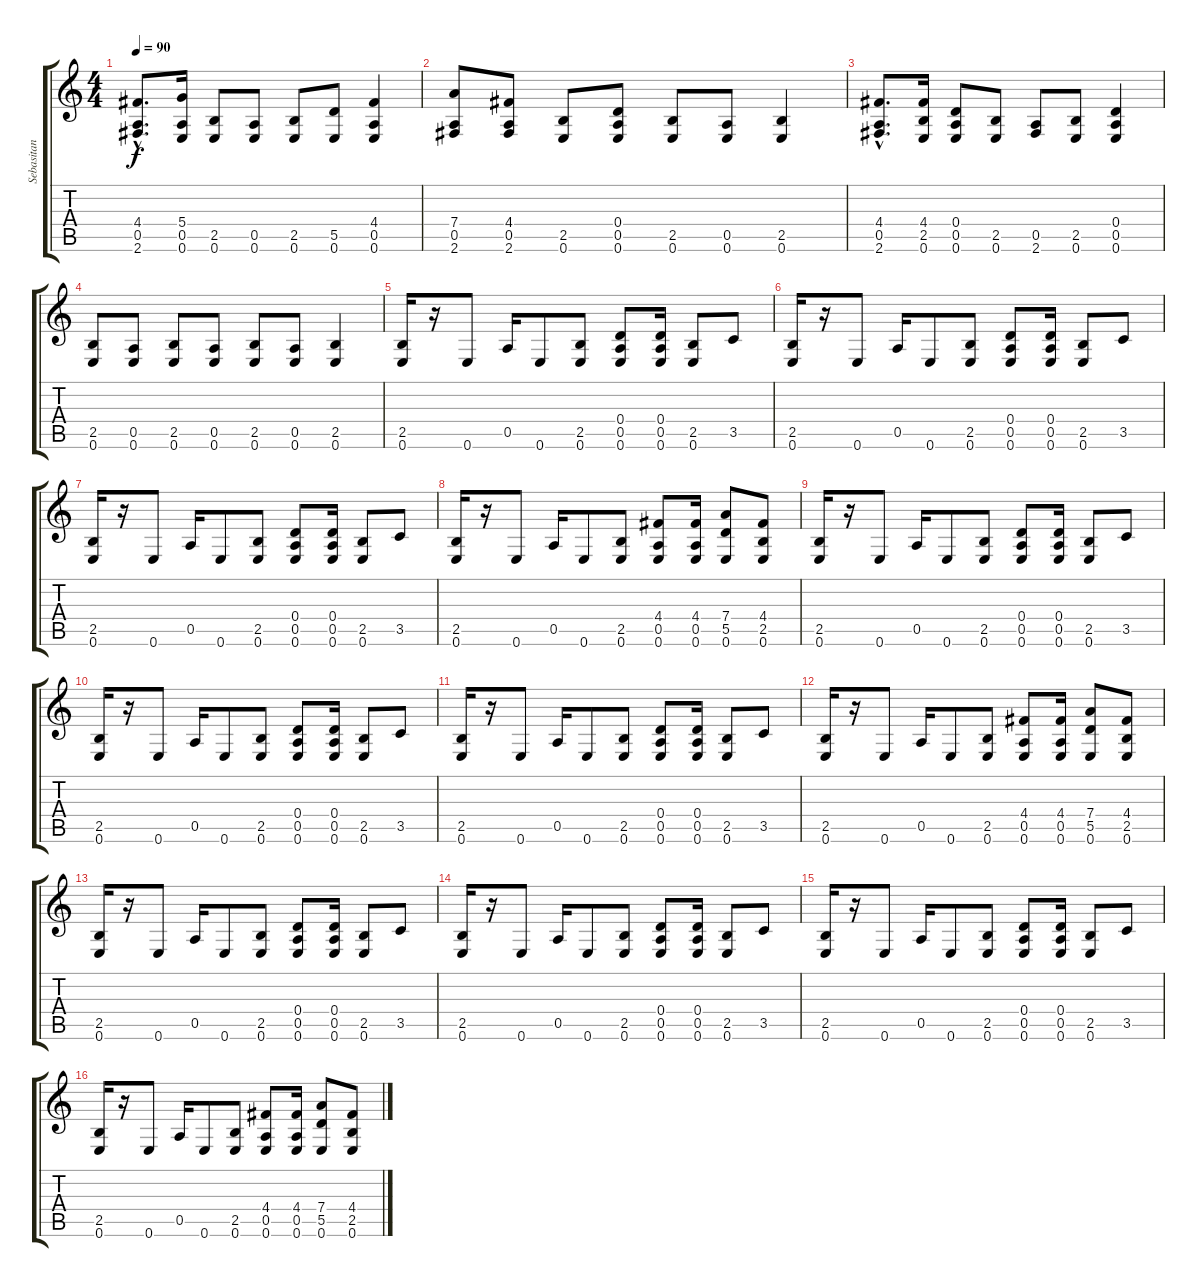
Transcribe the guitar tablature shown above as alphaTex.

\track ("Sebasitan" "Sebasitan") {instrument acousticguitarsteel}
\staff {score tabs}
\tuning (E4 B3 G3 D3 A2 E2) {hide}
\ts (4 4)
\tempo 90
\clef g2
\ks c
(4.4{hac} 0.5{hac} 2.6{hac}).8{d dy f} (5.4 0.5 0.6).16 (2.5 0.6).8 (0.5 0.6).8 (2.5 0.6).8 (5.5 0.6).8 (4.4 0.5 0.6).4 |
(7.4 0.5 2.6).8 (4.4 0.5 2.6).8 (2.5 0.6).8 (0.4 0.5 0.6).8 (2.5 0.6).8 (0.5 0.6).8 (2.5 0.6).4 |
(4.4{hac} 0.5{hac} 2.6{hac}).8{d} (4.4 2.5 0.6).16 (0.4 0.5 0.6).8 (2.5 0.6).8 (0.5 2.6).8 (2.5 0.6).8 (0.4 0.5 0.6).4 |
(2.5 0.6).8 (0.5 0.6).8 (2.5 0.6).8 (0.5 0.6).8 (2.5 0.6).8 (0.5 0.6).8 (2.5 0.6).4 |
(2.5 0.6).16 r.16 0.6.8 0.5.16 0.6.8 (2.5 0.6).8 (0.4 0.5 0.6).8 (0.4 0.5 0.6).16 (2.5 0.6).8 3.5.8 |
(2.5 0.6).16 r.16 0.6.8 0.5.16 0.6.8 (2.5 0.6).8 (0.4 0.5 0.6).8 (0.4 0.5 0.6).16 (2.5 0.6).8 3.5.8 |
(2.5 0.6).16 r.16 0.6.8 0.5.16 0.6.8 (2.5 0.6).8 (0.4 0.5 0.6).8 (0.4 0.5 0.6).16 (2.5 0.6).8 3.5.8 |
(2.5 0.6).16 r.16 0.6.8 0.5.16 0.6.8 (2.5 0.6).8 (4.4 0.5 0.6).8 (4.4 0.5 0.6).16 (7.4 5.5 0.6).8 (4.4 2.5 0.6).8 |
(2.5 0.6).16 r.16 0.6.8 0.5.16 0.6.8 (2.5 0.6).8 (0.4 0.5 0.6).8 (0.4 0.5 0.6).16 (2.5 0.6).8 3.5.8 |
(2.5 0.6).16 r.16 0.6.8 0.5.16 0.6.8 (2.5 0.6).8 (0.4 0.5 0.6).8 (0.4 0.5 0.6).16 (2.5 0.6).8 3.5.8 |
(2.5 0.6).16 r.16 0.6.8 0.5.16 0.6.8 (2.5 0.6).8 (0.4 0.5 0.6).8 (0.4 0.5 0.6).16 (2.5 0.6).8 3.5.8 |
(2.5 0.6).16 r.16 0.6.8 0.5.16 0.6.8 (2.5 0.6).8 (4.4 0.5 0.6).8 (4.4 0.5 0.6).16 (7.4 5.5 0.6).8 (4.4 2.5 0.6).8 |
(2.5 0.6).16 r.16 0.6.8 0.5.16 0.6.8 (2.5 0.6).8 (0.4 0.5 0.6).8 (0.4 0.5 0.6).16 (2.5 0.6).8 3.5.8 |
(2.5 0.6).16 r.16 0.6.8 0.5.16 0.6.8 (2.5 0.6).8 (0.4 0.5 0.6).8 (0.4 0.5 0.6).16 (2.5 0.6).8 3.5.8 |
(2.5 0.6).16 r.16 0.6.8 0.5.16 0.6.8 (2.5 0.6).8 (0.4 0.5 0.6).8 (0.4 0.5 0.6).16 (2.5 0.6).8 3.5.8 |
(2.5 0.6).16 r.16 0.6.8 0.5.16 0.6.8 (2.5 0.6).8 (4.4 0.5 0.6).8 (4.4 0.5 0.6).16 (7.4 5.5 0.6).8 (4.4 2.5 0.6).8
